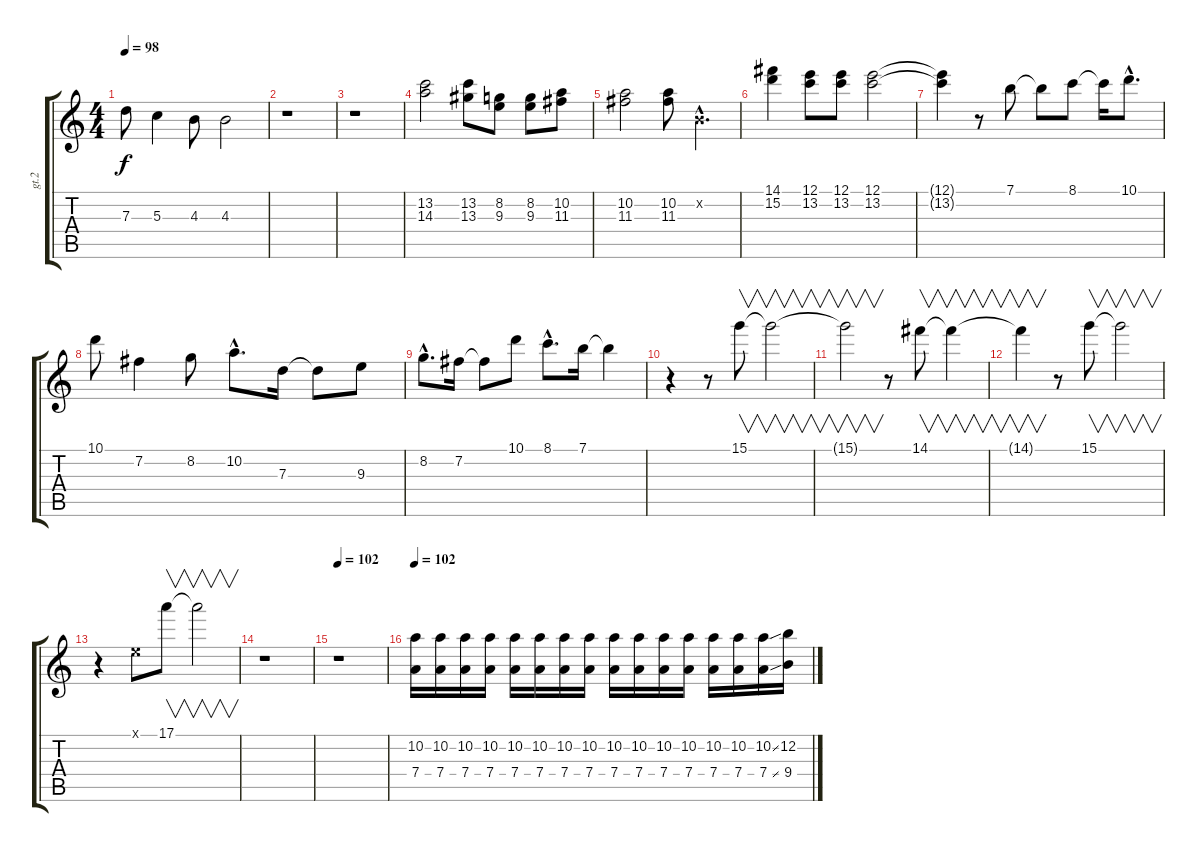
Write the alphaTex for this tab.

\track ("gt.2" "gt.2") {instrument overdrivenguitar}
\staff {score tabs}
\tuning (E4 B3 G3 D3 A2 E2) {hide}
\ts (4 4)
\tempo 98
\clef g2
\ks c
7.3{t}.8{dy f} 5.3.4 4.3.8 4.3.2 |
r.1 |
r.1 |
(13.2 14.3).2{volume 9} (13.2 13.3).8 (8.2 9.3).8 (8.2 9.3).8 (10.2 11.3).8 |
(10.2 11.3).2 (10.2 11.3).8 0.2{hac x}.4{d} |
(14.1 15.2).4 (12.1 13.2).8 (12.1 13.2).8 (12.1 13.2).2 |
(12.1{t} 13.2{t}).4 r.8 7.1.8 7.1{t}.8 8.1.8 8.1{t}.16 10.1{hac}.8{d} |
10.1.8 7.2.4 8.2.8 10.2{hac}.8{d} 7.3.16 7.3{t}.8 9.3.8 |
8.2{hac}.8{d} 7.2.16 7.2{t}.8 10.1.8 8.1{hac}.8{d} 7.1.16 7.1{t}.4 |
r.4 r.8 15.1.8{v volume 13} 15.1{t}.2{v} |
15.1{t}.2{v} r.8 14.1.8{v} 14.1{t}.4{v} |
14.1{t}.4{v} r.8 15.1.8{v} 15.1{t}.2{v} |
r.4 0.1{x}.8 17.1.8{v} 17.1{t}.2{v} |
r.1 |
\tempo 102
r.1 |
\tempo 114
\tempo 102
(10.2 7.4).16{volume 15 instrument overdrivenguitar} (10.2 7.4).16 (10.2 7.4).16 (10.2 7.4).16 (10.2 7.4).16 (10.2 7.4).16 (10.2 7.4).16 (10.2 7.4).16 (10.2 7.4).16 (10.2 7.4).16 (10.2 7.4).16 (10.2 7.4).16 (10.2 7.4).16 (10.2 7.4).16 (10.2{ss} 7.4{ss}).16 (12.2 9.4).16
